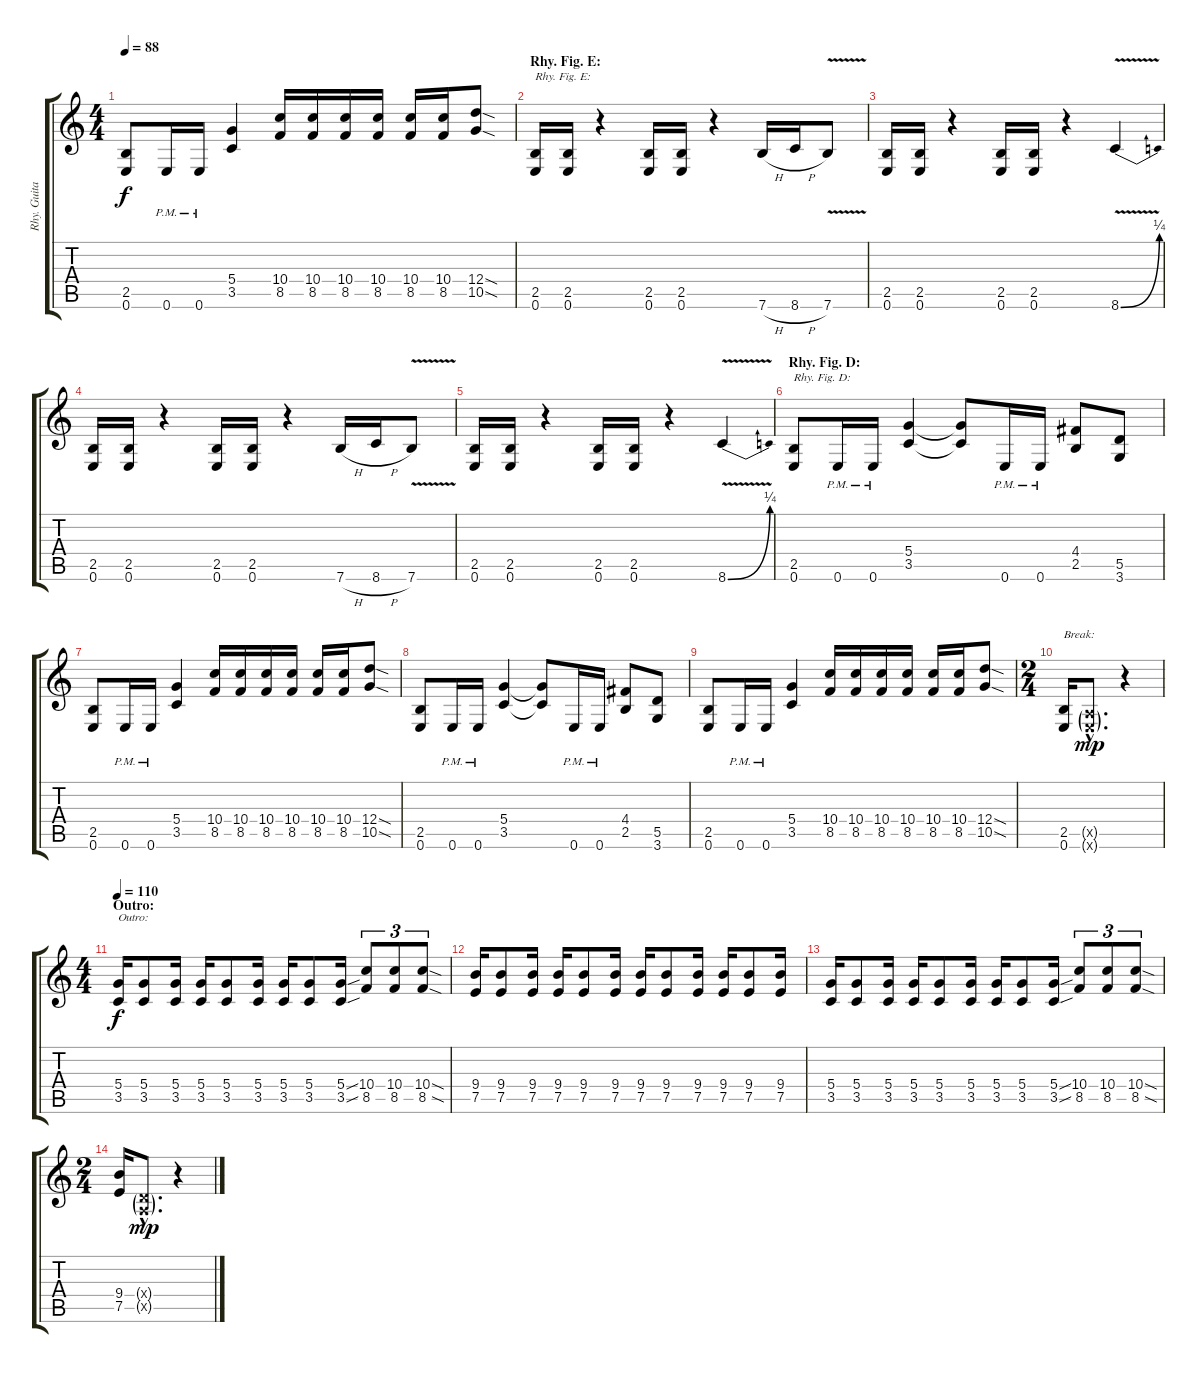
\track ("Rhy. Guitar 2" "Rhy. Guita") {instrument distortionguitar}
\staff {score tabs}
\tuning (E4 B3 G3 D3 A2 E2) {hide}
\ts (4 4)
\tempo 88
\clef g2
\ks c
(2.5 0.6).8{dy f} 0.6{pm}.16 0.6{pm}.16 (5.4 3.5).4 (10.4 8.5).16 (10.4 8.5).16 (10.4 8.5).16 (10.4 8.5).16 (10.4 8.5).16 (10.4 8.5).16 (12.4{sod} 10.5{sod}).8 |
\section ("" "Rhy. Fig. E:")
(2.5 0.6).16{txt "Rhy. Fig. E:"} (2.5 0.6).16 r.4 (2.5 0.6).16 (2.5 0.6).16 r.4 7.6{h}.16 8.6{h}.16 7.6{v}.8 |
(2.5 0.6).16 (2.5 0.6).16 r.4 (2.5 0.6).16 (2.5 0.6).16 r.4 8.6{be (bend 0 0 60 1) v}.4 |
(2.5 0.6).16 (2.5 0.6).16 r.4 (2.5 0.6).16 (2.5 0.6).16 r.4 7.6{h}.16 8.6{h}.16 7.6{v}.8 |
(2.5 0.6).16 (2.5 0.6).16 r.4 (2.5 0.6).16 (2.5 0.6).16 r.4 8.6{be (bend 0 0 60 1) v}.4 |
\section ("" "Rhy. Fig. D:")
(2.5 0.6).8{txt "Rhy. Fig. D:"} 0.6{pm}.16 0.6{pm}.16 (5.4 3.5).4 (5.4{t} 3.5{t}).8 0.6{pm}.16 0.6{pm}.16 (4.4 2.5).8 (5.5 3.6).8 |
(2.5 0.6).8 0.6{pm}.16 0.6{pm}.16 (5.4 3.5).4 (10.4 8.5).16 (10.4 8.5).16 (10.4 8.5).16 (10.4 8.5).16 (10.4 8.5).16 (10.4 8.5).16 (12.4{sod} 10.5{sod}).8 |
(2.5 0.6).8 0.6{pm}.16 0.6{pm}.16 (5.4 3.5).4 (5.4{t} 3.5{t}).8 0.6{pm}.16 0.6{pm}.16 (4.4 2.5).8 (5.5 3.6).8 |
(2.5 0.6).8 0.6{pm}.16 0.6{pm}.16 (5.4 3.5).4 (10.4 8.5).16 (10.4 8.5).16 (10.4 8.5).16 (10.4 8.5).16 (10.4 8.5).16 (10.4 8.5).16 (12.4{sod} 10.5{sod}).8 |
\ts (2 4)
(2.5 0.6).16{txt "Break:"} (0.5{g hac x} 0.6{g hac x}).8{d dy mp} r.4 |
\ts (4 4)
\section ("" "Outro:")
\tempo 110
(5.4 3.5).16{txt "Outro:" dy f} (5.4 3.5).8 (5.4 3.5).16 (5.4 3.5).16 (5.4 3.5).8 (5.4 3.5).16 (5.4 3.5).16 (5.4 3.5).8 (5.4{sou} 3.5{sou}).16 (10.4 8.5).8{tu (3 2)} (10.4 8.5).8{tu (3 2)} (10.4{sod} 8.5{sod}).8{tu (3 2)} |
(9.4 7.5).16 (9.4 7.5).8 (9.4 7.5).16 (9.4 7.5).16 (9.4 7.5).8 (9.4 7.5).16 (9.4 7.5).16 (9.4 7.5).8 (9.4 7.5).16 (9.4 7.5).16 (9.4 7.5).8 (9.4 7.5).16 |
(5.4 3.5).16 (5.4 3.5).8 (5.4 3.5).16 (5.4 3.5).16 (5.4 3.5).8 (5.4 3.5).16 (5.4 3.5).16 (5.4 3.5).8 (5.4{sou} 3.5{sou}).16 (10.4 8.5).8{tu (3 2)} (10.4 8.5).8{tu (3 2)} (10.4{sod} 8.5{sod}).8{tu (3 2)} |
\ts (2 4)
(9.4 7.5).16 (0.4{g hac x} 0.5{g hac x}).8{d dy mp} r.4
